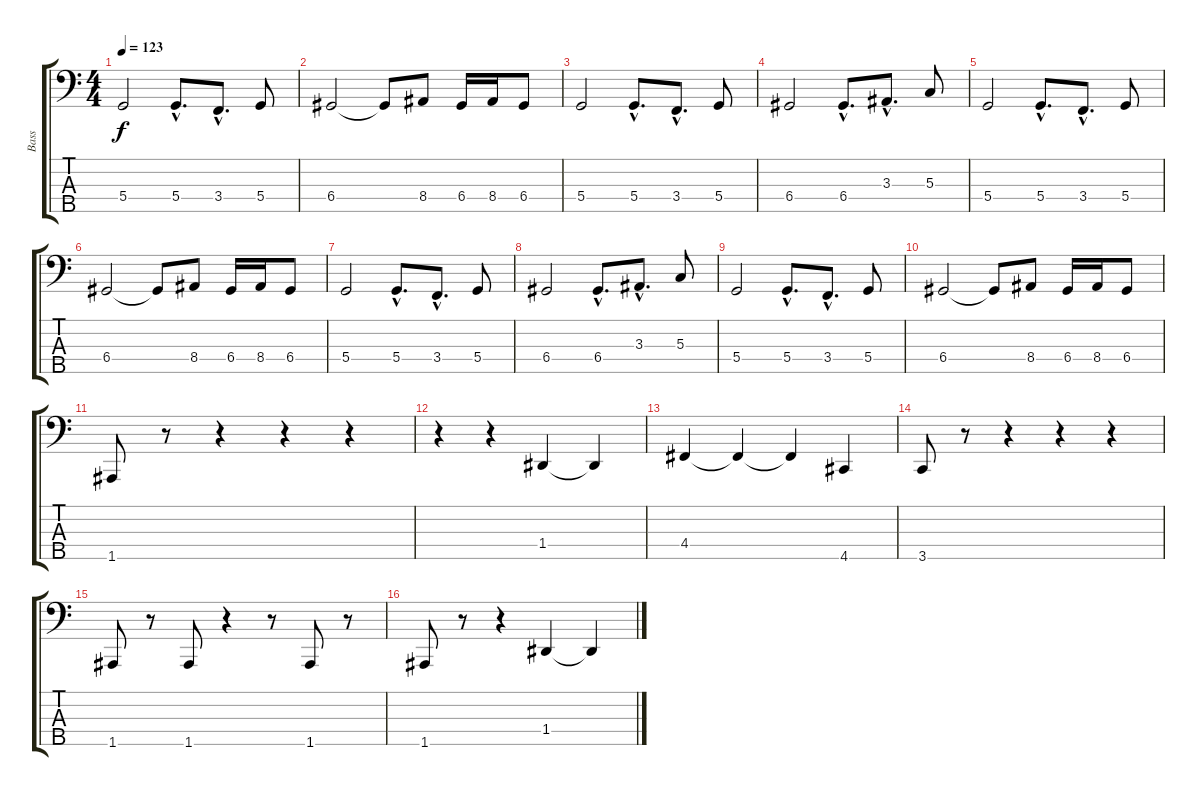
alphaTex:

\track ("Bass" "Bass") {instrument electricbassfinger}
\staff {score tabs}
\tuning (F2 C2 G1 D1 A0) {hide}
\ts (4 4)
\tempo 123
\clef f4
\ks c
5.4.2{dy f} 5.4{hac}.8{d} 3.4{hac}.8{d} 5.4.8 |
6.4.2 6.4{t}.8 8.4.8 6.4.16 8.4.16 6.4.8 |
5.4.2 5.4{hac}.8{d} 3.4{hac}.8{d} 5.4.8 |
6.4.2 6.4{hac}.8{d} 3.3{hac}.8{d} 5.3.8 |
5.4.2 5.4{hac}.8{d} 3.4{hac}.8{d} 5.4.8 |
6.4.2 6.4{t}.8 8.4.8 6.4.16 8.4.16 6.4.8 |
5.4.2 5.4{hac}.8{d} 3.4{hac}.8{d} 5.4.8 |
6.4.2 6.4{hac}.8{d} 3.3{hac}.8{d} 5.3.8 |
5.4.2 5.4{hac}.8{d} 3.4{hac}.8{d} 5.4.8 |
6.4.2 6.4{t}.8 8.4.8 6.4.16 8.4.16 6.4.8 |
1.5.8 r.8 r.4 r.4 r.4 |
r.4 r.4 1.4.4 1.4{t}.4 |
4.4.4 4.4{t}.4 4.4{t}.4 4.5.4 |
3.5.8 r.8 r.4 r.4 r.4 |
1.5.8 r.8 1.5.8 r.4 r.8 1.5.8 r.8 |
1.5.8 r.8 r.4 1.4.4 1.4{t}.4
